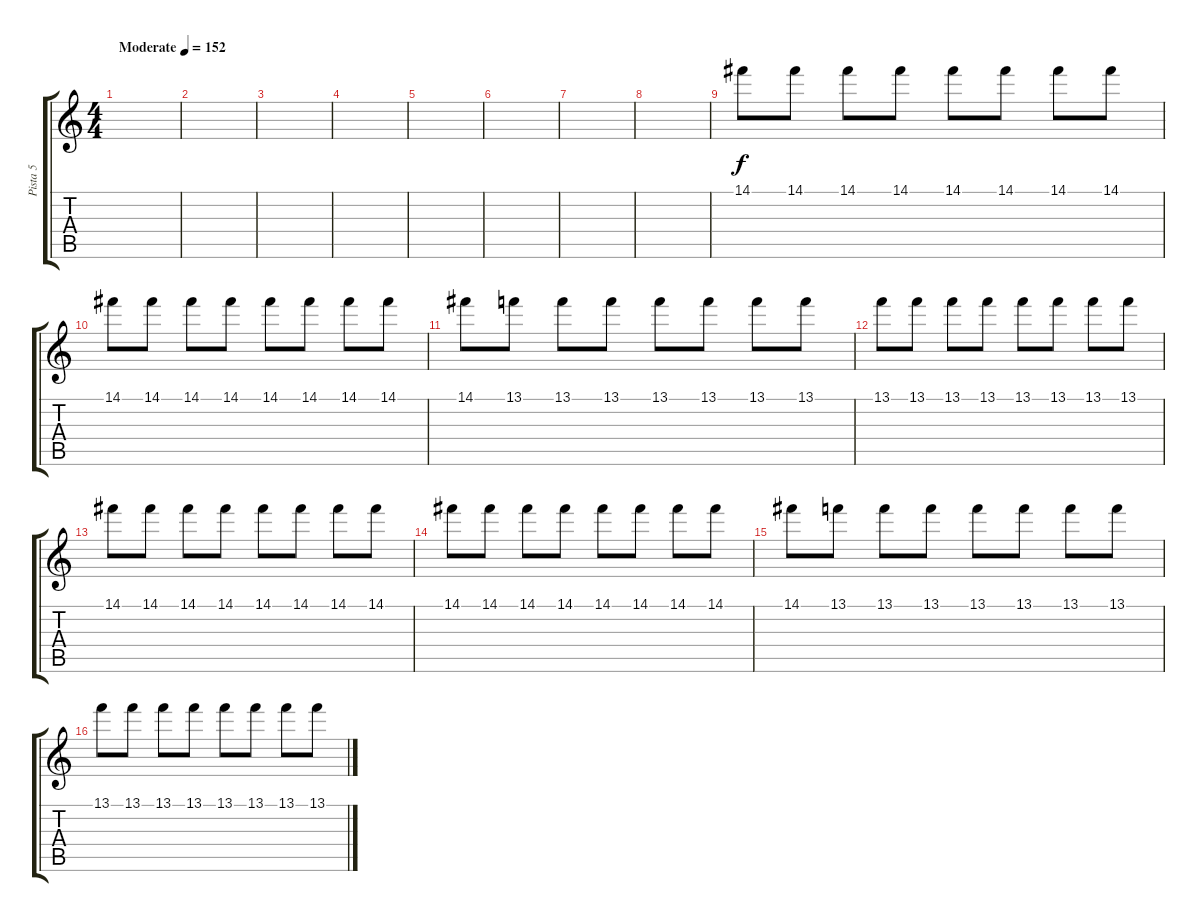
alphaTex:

\track ("Pista 5" "Pista 5") {instrument overdrivenguitar}
\staff {score tabs}
\tuning (E4 B3 G3 D3 A2 E2) {hide}
\ts (4 4)
\tempo (152 "Moderate")
\clef g2
\ks c
|
|
|
|
|
|
|
|
14.1.8 14.1.8 14.1.8 14.1.8 14.1.8 14.1.8 14.1.8 14.1.8 |
14.1.8 14.1.8 14.1.8 14.1.8 14.1.8 14.1.8 14.1.8 14.1.8 |
14.1.8 13.1.8 13.1.8 13.1.8 13.1.8 13.1.8 13.1.8 13.1.8 |
13.1.8 13.1.8 13.1.8 13.1.8 13.1.8 13.1.8 13.1.8 13.1.8 |
14.1.8 14.1.8 14.1.8 14.1.8 14.1.8 14.1.8 14.1.8 14.1.8 |
14.1.8 14.1.8 14.1.8 14.1.8 14.1.8 14.1.8 14.1.8 14.1.8 |
14.1.8 13.1.8 13.1.8 13.1.8 13.1.8 13.1.8 13.1.8 13.1.8 |
13.1.8 13.1.8 13.1.8 13.1.8 13.1.8 13.1.8 13.1.8 13.1.8
